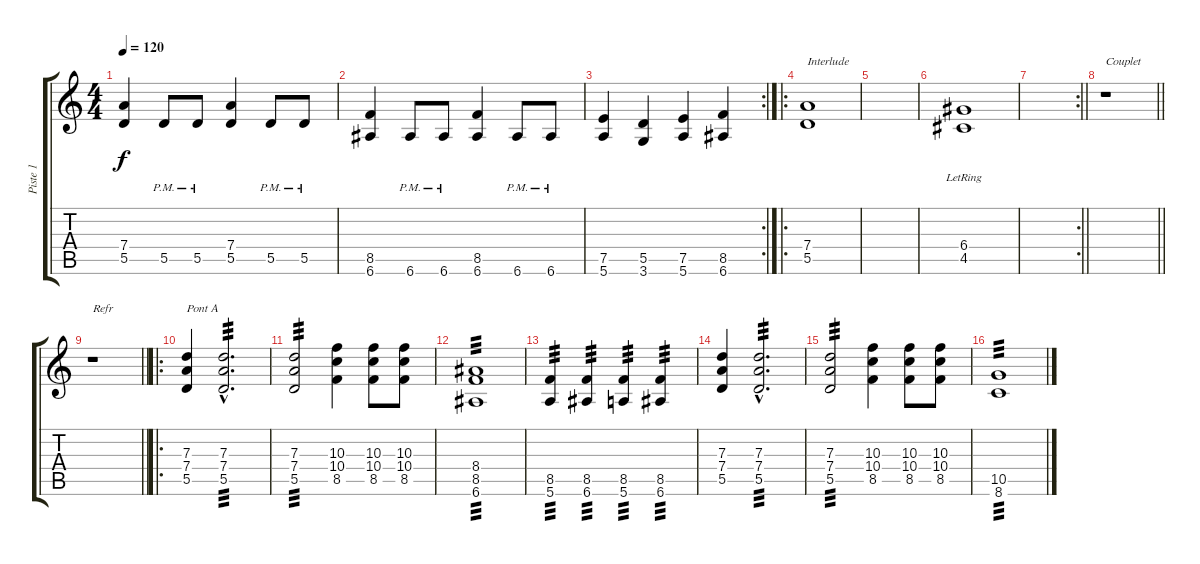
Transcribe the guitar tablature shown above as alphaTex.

\track ("Piste 1" "Piste 1") {instrument acousticguitarnylon}
\staff {score tabs}
\tuning (E4 B3 G3 D3 A2 E2) {hide}
\ts (4 4)
\tempo 120
\clef g2
\ks c
(7.4 5.5).4{dy f} 5.5{pm}.8 5.5{pm}.8 (7.4 5.5).4 5.5{pm}.8 5.5{pm}.8 |
(8.5 6.6).4 6.6{pm}.8 6.6{pm}.8 (8.5 6.6).4 6.6{pm}.8 6.6{pm}.8 |
\rc 2
(7.5 5.6).4 (5.5 3.6).4 (7.5 5.6).4 (8.5 6.6).4 |
\ro
(7.4 5.5).1{txt "Interlude"} |
|
(6.4{lr} 4.5{lr}).1 |
\rc 2
\barLineRight lightlight
|
\barLineRight lightlight
r.1{txt "Couplet"} |
\barLineRight lightlight
r.1{txt "Refr"} |
\ro
(7.3 7.4 5.5).4{txt "Pont A"} (7.3{hac} 7.4{hac} 5.5{hac}).2{d tp 3} |
(7.3 7.4 5.5).2{tp 3} (10.3 10.4 8.5).4 (10.3 10.4 8.5).8 (10.3 10.4 8.5).8 |
(8.4 8.5 6.6).1{tp 3} |
(8.5 5.6).4{tp 3} (8.5 6.6).4{tp 3} (8.5 5.6).4{tp 3} (8.5 6.6).4{tp 3} |
(7.3 7.4 5.5).4 (7.3{hac} 7.4{hac} 5.5{hac}).2{d tp 3} |
(7.3 7.4 5.5).2{tp 3} (10.3 10.4 8.5).4 (10.3 10.4 8.5).8 (10.3 10.4 8.5).8 |
(10.5 8.6).1{tp 3}
